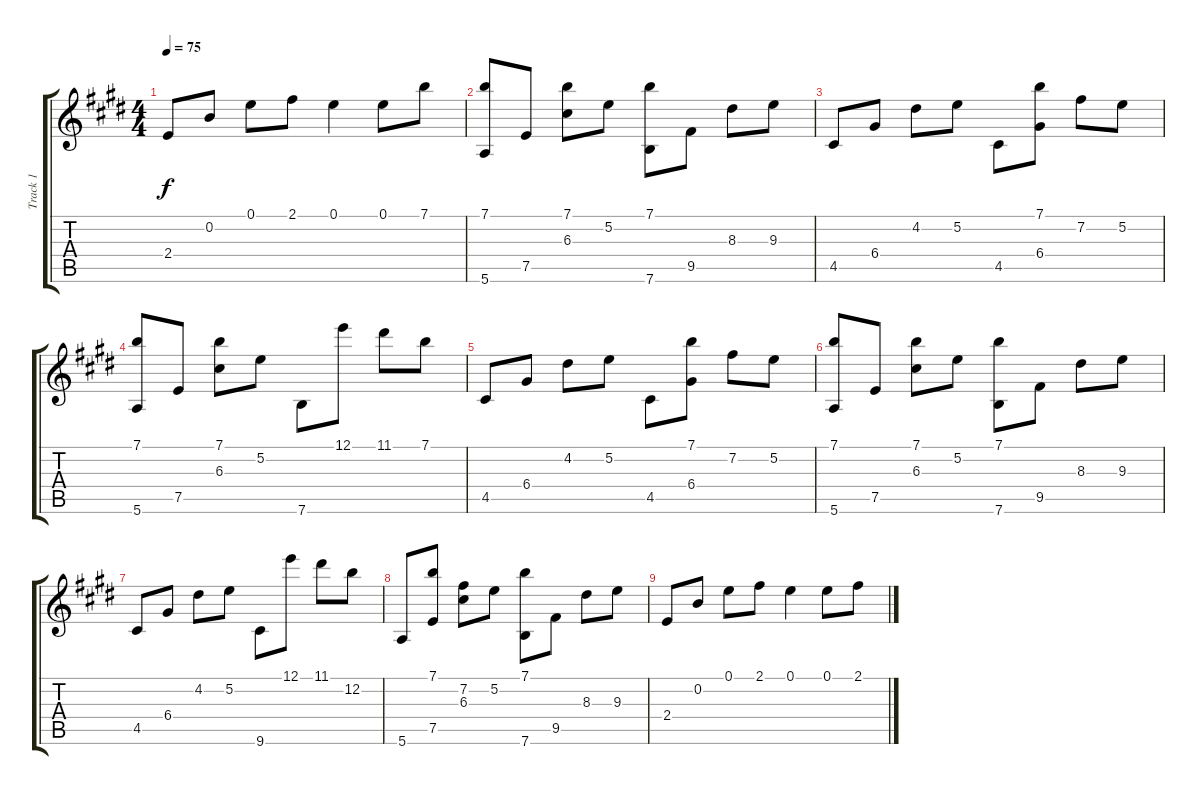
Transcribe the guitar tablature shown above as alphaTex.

\track ("Track 1" "Track 1") {instrument acousticguitarnylon}
\staff {score tabs}
\tuning (E4 B3 G3 D3 A2 E2) {hide}
\ts (4 4)
\tempo 75
\clef g2
\ks e
2.4.8{dy f} 0.2.8 0.1.8 2.1.8 0.1.4 0.1.8 7.1.8 |
(7.1 5.6).8 7.5.8 (7.1 6.3).8 5.2.8 (7.1 7.6).8 9.5.8 8.3.8 9.3.8 |
4.5.8 6.4.8 4.2.8 5.2.8 4.5.8 (7.1 6.4).8 7.2.8 5.2.8 |
(7.1 5.6).8 7.5.8 (7.1 6.3).8 5.2.8 7.6.8 12.1.8 11.1.8 7.1.8 |
4.5.8 6.4.8 4.2.8 5.2.8 4.5.8 (7.1 6.4).8 7.2.8 5.2.8 |
(7.1 5.6).8 7.5.8 (7.1 6.3).8 5.2.8 (7.1 7.6).8 9.5.8 8.3.8 9.3.8 |
4.5.8 6.4.8 4.2.8 5.2.8 9.6.8 12.1.8 11.1.8 12.2.8 |
5.6.8 (7.1 7.5).8 (7.2 6.3).8 5.2.8 (7.1 7.6).8 9.5.8 8.3.8 9.3.8 |
2.4.8 0.2.8 0.1.8 2.1.8 0.1.4 0.1.8 2.1.8
